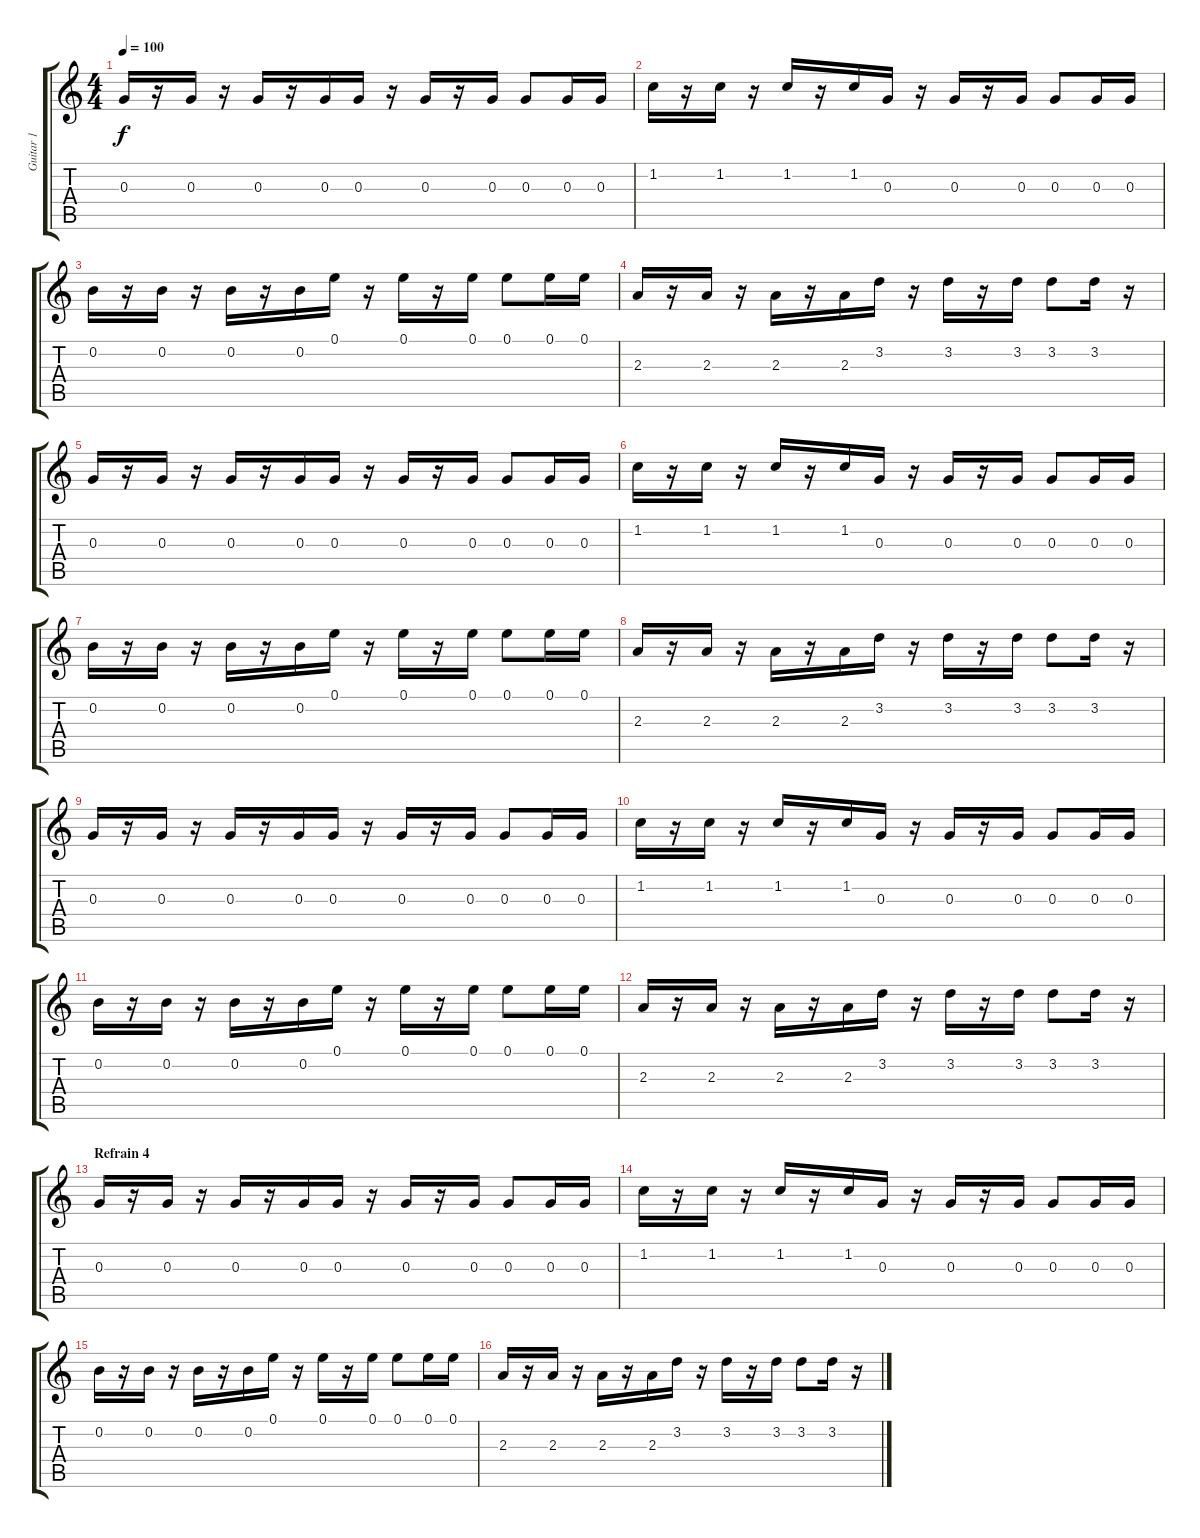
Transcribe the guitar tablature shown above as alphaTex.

\track ("Guitar 1" "Guitar 1") {instrument electricguitarclean}
\staff {score tabs}
\tuning (E4 B3 G3 D3 A2 E2) {hide}
\ts (4 4)
\tempo 100
\clef g2
\ks c
0.3.16{dy f} r.16 0.3.16 r.16 0.3.16 r.16 0.3.16 0.3.16 r.16 0.3.16 r.16 0.3.16 0.3.8 0.3.16 0.3.16 |
1.2.16 r.16 1.2.16 r.16 1.2.16 r.16 1.2.16 0.3.16 r.16 0.3.16 r.16 0.3.16 0.3.8 0.3.16 0.3.16 |
0.2.16 r.16 0.2.16 r.16 0.2.16 r.16 0.2.16 0.1.16 r.16 0.1.16 r.16 0.1.16 0.1.8 0.1.16 0.1.16 |
2.3.16 r.16 2.3.16 r.16 2.3.16 r.16 2.3.16 3.2.16 r.16 3.2.16 r.16 3.2.16 3.2.8 3.2.16 r.16 |
0.3.16 r.16 0.3.16 r.16 0.3.16 r.16 0.3.16 0.3.16 r.16 0.3.16 r.16 0.3.16 0.3.8 0.3.16 0.3.16 |
1.2.16 r.16 1.2.16 r.16 1.2.16 r.16 1.2.16 0.3.16 r.16 0.3.16 r.16 0.3.16 0.3.8 0.3.16 0.3.16 |
0.2.16 r.16 0.2.16 r.16 0.2.16 r.16 0.2.16 0.1.16 r.16 0.1.16 r.16 0.1.16 0.1.8 0.1.16 0.1.16 |
2.3.16 r.16 2.3.16 r.16 2.3.16 r.16 2.3.16 3.2.16 r.16 3.2.16 r.16 3.2.16 3.2.8 3.2.16 r.16 |
0.3.16 r.16 0.3.16 r.16 0.3.16 r.16 0.3.16 0.3.16 r.16 0.3.16 r.16 0.3.16 0.3.8 0.3.16 0.3.16 |
1.2.16 r.16 1.2.16 r.16 1.2.16 r.16 1.2.16 0.3.16 r.16 0.3.16 r.16 0.3.16 0.3.8 0.3.16 0.3.16 |
0.2.16 r.16 0.2.16 r.16 0.2.16 r.16 0.2.16 0.1.16 r.16 0.1.16 r.16 0.1.16 0.1.8 0.1.16 0.1.16 |
2.3.16 r.16 2.3.16 r.16 2.3.16 r.16 2.3.16 3.2.16 r.16 3.2.16 r.16 3.2.16 3.2.8 3.2.16 r.16 |
\section ("" "Refrain 4")
0.3.16 r.16 0.3.16 r.16 0.3.16 r.16 0.3.16 0.3.16 r.16 0.3.16 r.16 0.3.16 0.3.8 0.3.16 0.3.16 |
1.2.16 r.16 1.2.16 r.16 1.2.16 r.16 1.2.16 0.3.16 r.16 0.3.16 r.16 0.3.16 0.3.8 0.3.16 0.3.16 |
0.2.16 r.16 0.2.16 r.16 0.2.16 r.16 0.2.16 0.1.16 r.16 0.1.16 r.16 0.1.16 0.1.8 0.1.16 0.1.16 |
2.3.16 r.16 2.3.16 r.16 2.3.16 r.16 2.3.16 3.2.16 r.16 3.2.16 r.16 3.2.16 3.2.8 3.2.16 r.16
